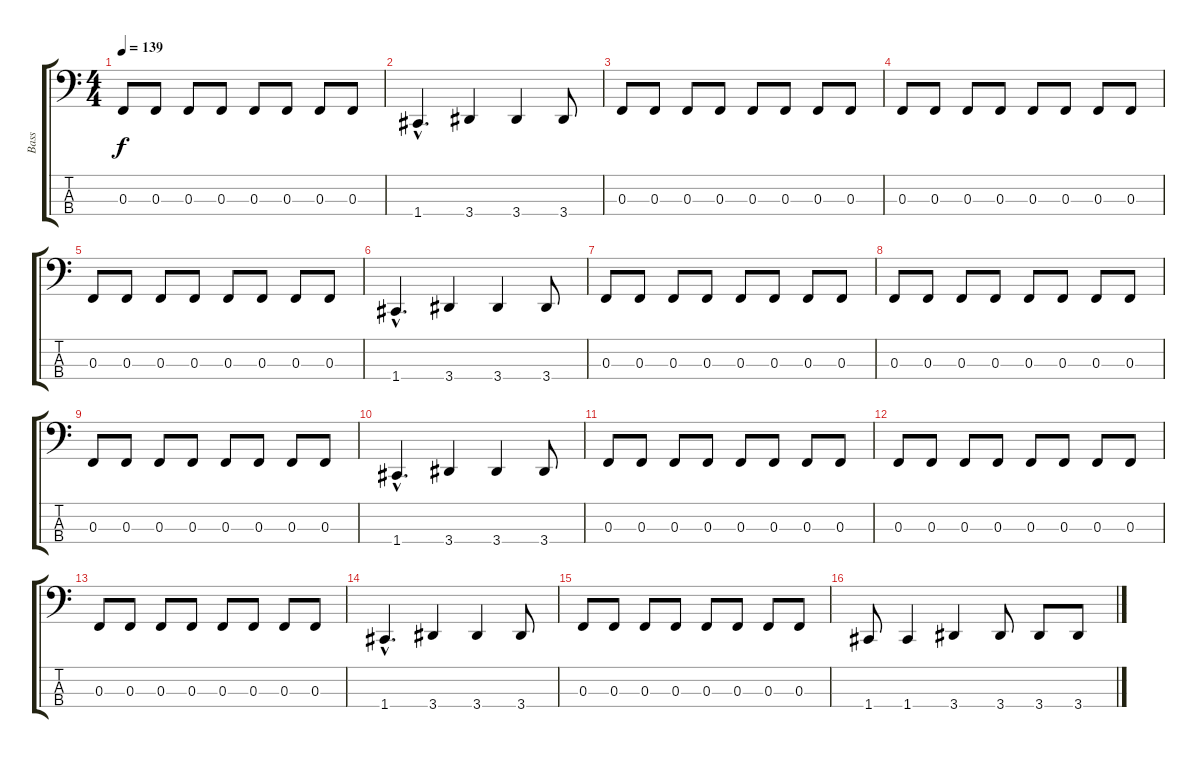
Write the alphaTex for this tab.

\track ("Bass" "Bass") {instrument slapbass1}
\staff {score tabs}
\tuning (Eb2 Bb1 F1 C1) {hide}
\ts (4 4)
\tempo 139
\clef f4
\ks c
0.3.8{dy f} 0.3.8 0.3.8 0.3.8 0.3.8 0.3.8 0.3.8 0.3.8 |
1.4{hac}.4{d} 3.4.4 3.4.4 3.4.8 |
0.3.8 0.3.8 0.3.8 0.3.8 0.3.8 0.3.8 0.3.8 0.3.8 |
0.3.8 0.3.8 0.3.8 0.3.8 0.3.8 0.3.8 0.3.8 0.3.8 |
0.3.8 0.3.8 0.3.8 0.3.8 0.3.8 0.3.8 0.3.8 0.3.8 |
1.4{hac}.4{d} 3.4.4 3.4.4 3.4.8 |
0.3.8 0.3.8 0.3.8 0.3.8 0.3.8 0.3.8 0.3.8 0.3.8 |
0.3.8 0.3.8 0.3.8 0.3.8 0.3.8 0.3.8 0.3.8 0.3.8 |
0.3.8 0.3.8 0.3.8 0.3.8 0.3.8 0.3.8 0.3.8 0.3.8 |
1.4{hac}.4{d} 3.4.4 3.4.4 3.4.8 |
0.3.8 0.3.8 0.3.8 0.3.8 0.3.8 0.3.8 0.3.8 0.3.8 |
0.3.8 0.3.8 0.3.8 0.3.8 0.3.8 0.3.8 0.3.8 0.3.8 |
0.3.8 0.3.8 0.3.8 0.3.8 0.3.8 0.3.8 0.3.8 0.3.8 |
1.4{hac}.4{d} 3.4.4 3.4.4 3.4.8 |
0.3.8 0.3.8 0.3.8 0.3.8 0.3.8 0.3.8 0.3.8 0.3.8 |
1.4.8 1.4.4 3.4.4 3.4.8 3.4.8 3.4.8
